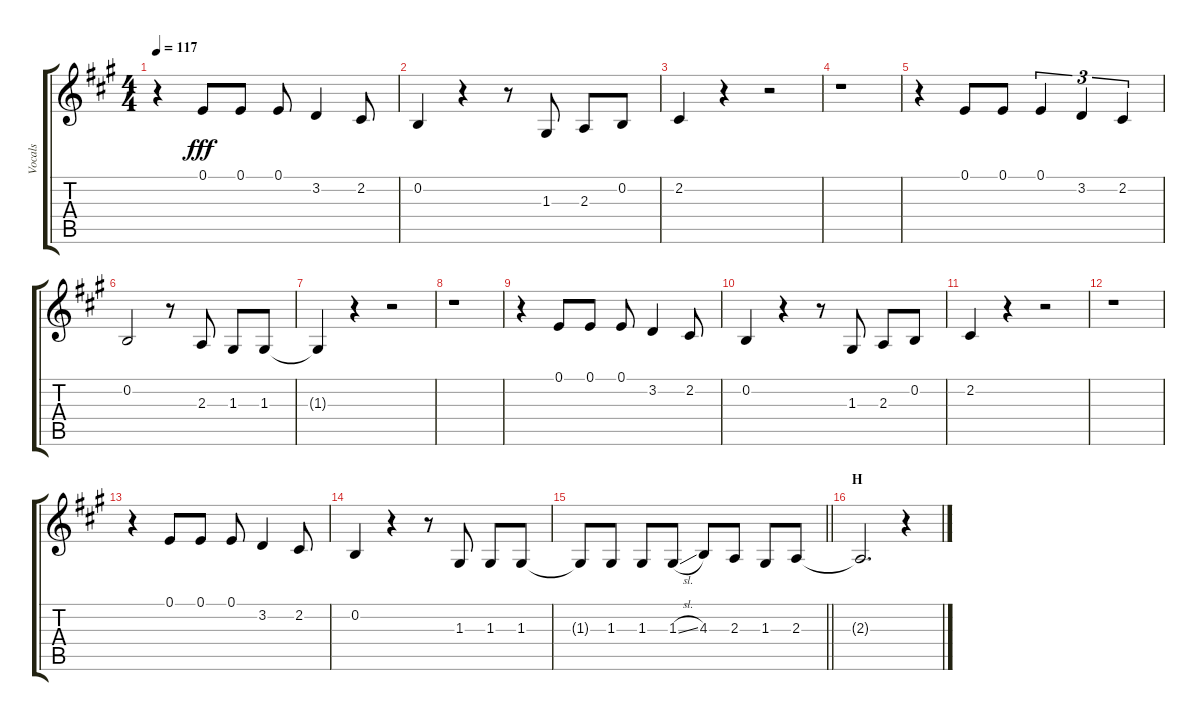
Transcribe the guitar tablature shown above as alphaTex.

\track ("Vocals" "Vocals") {instrument voiceoohs}
\staff {score tabs}
\tuning (E4 B3 G3 D3 A2 E2) {hide}
\ts (4 4)
\tempo 117
\clef g2
\ks a
r.4{dy fff} 0.1.8 0.1.8 0.1.8 3.2.4 2.2.8 |
0.2.4 r.4 r.8 1.3.8 2.3.8 0.2.8 |
2.2.4 r.4 r.2 |
r.1 |
r.4 0.1.8 0.1.8 0.1.4{tu (3 2)} 3.2.4{tu (3 2)} 2.2.4{tu (3 2)} |
0.2.2 r.8 2.3.8 1.3.8 1.3.8 |
1.3{t}.4 r.4 r.2 |
r.1 |
r.4 0.1.8 0.1.8 0.1.8 3.2.4 2.2.8 |
0.2.4 r.4 r.8 1.3.8 2.3.8 0.2.8 |
2.2.4 r.4 r.2 |
r.1 |
r.4 0.1.8 0.1.8 0.1.8 3.2.4 2.2.8 |
0.2.4 r.4 r.8 1.3.8 1.3.8 1.3.8 |
\barLineRight lightlight
1.3{t}.8 1.3.8 1.3.8 1.3{sl}.8 4.3.8 2.3.8 1.3.8 2.3.8 |
\section ("" "H")
2.3{t}.2{d} r.4
